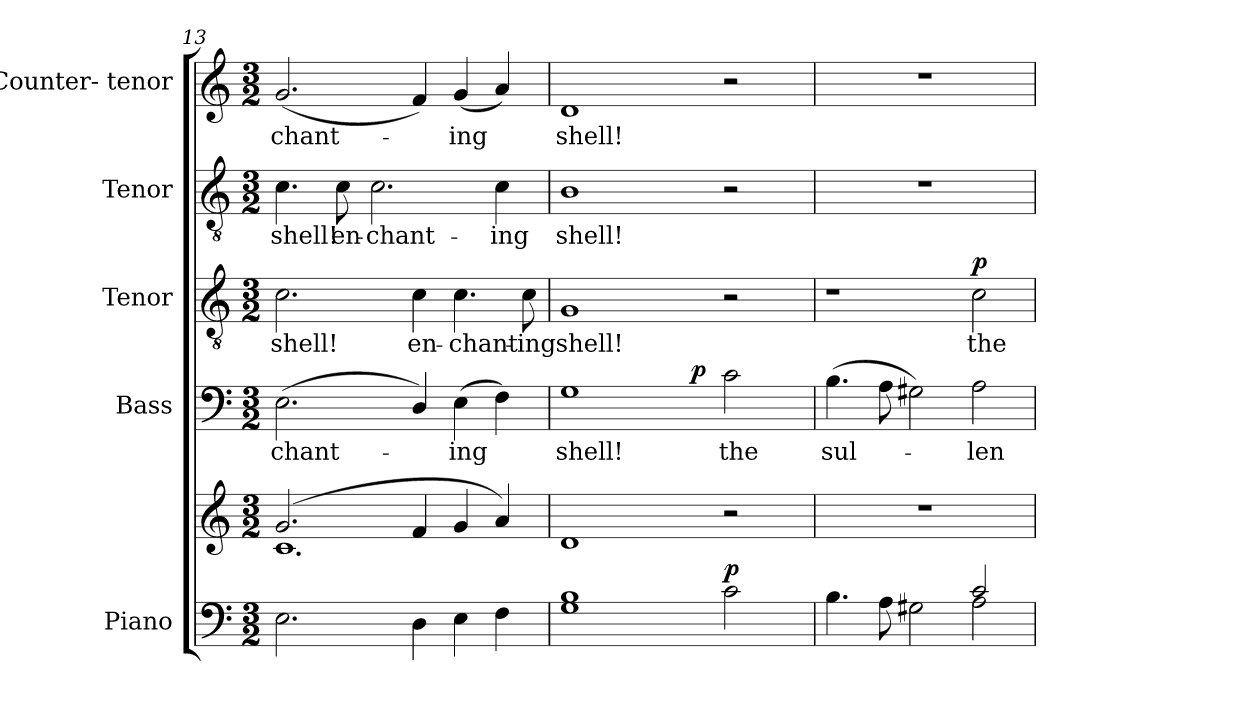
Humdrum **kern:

**kern	**kern	**dynam	**kern	**text	**dynam	**kern	**text	**dynam	**kern	**text	**kern	**text
*part5	*part5	*part5	*part4	*part4	*part4	*part3	*part3	*part3	*part2	*part2	*part1	*part1
*staff6	*staff5	*staff5/6	*staff4	*staff4	*staff4	*staff3	*staff3	*staff3	*staff2	*staff2	*staff1	*staff1
*I"Piano	*	*	*I"Bass	*	*	*I"Tenor	*	*	*I"Tenor	*	*I"Counter- tenor	*
*I'Pno.	*	*	*I'B.	*	*	*I'T.	*	*	*I'T.	*	*	*
*clefF4	*clefG2	*	*clefF4	*	*	*clefGv2	*	*	*clefGv2	*	*clefG2	*
*	*	*	*	*	*	*ITrd7c12	*	*	*ITrd7c12	*	*	*
*k[]	*k[]	*	*k[]	*	*	*k[]	*	*	*k[]	*	*k[]	*
*C:	*C:	*	*C:	*	*	*C:	*	*	*C:	*	*C:	*
*M3/2	*M3/2	*	*M3/2	*	*	*M3/2	*	*	*M3/2	*	*M3/2	*
=13	=13	=13	=13	=13	=13	=13	=13	=13	=13	=13	=13	=13
*	*^	*	*	*	*	*	*	*	*	*	*	*
!	!	!	!	!	!LO:LY:b:color=#000000	!	!	!	!	!	!	!	!
!	!	!	!	!	!	!	!	!LO:LY:b:color=#000000	!	!	!	!	!
!	!	!	!	!	!	!	!	!	!	!	!LO:LY:b:color=#000000	!	!
!	!	!	!	!	!	!	!	!	!	!	!	!	!LO:LY:b:color=#000000
2.Ei\	(2.gi/	1.ci	.	(2.Ei\	-chant-	.	2.Ci\	shell!	.	4.Ci\	shell!	(2.gi/	-chant-
!	!	!	!	!	!	!	!	!	!	!	!LO:LY:b:color=#000000	!	!
.	.	.	.	.	.	.	.	.	.	8Ci\	en-	.	.
!	!	!	!	!	!	!	!	!	!	!	!LO:LY:b:color=#000000	!	!
.	.	.	.	.	.	.	.	.	.	2.Ci\	-chant-	.	.
!	!	!	!	!	!	!	!	!LO:LY:b:color=#000000	!	!	!	!	!
4Di\	4fi/	.	.	4Di/)	.	.	4Ci\	en-	.	.	.	4fi/)	.
!	!	!	!	!	!LO:LY:b:color=#000000	!	!	!	!	!	!	!	!
!	!	!	!	!	!	!	!	!LO:LY:b:color=#000000	!	!	!	!	!
!	!	!	!	!	!	!	!	!	!	!	!	!	!LO:LY:b:color=#000000
4Ei\	4gi/	.	.	(4Ei\	-ing	.	4.Ci\	-chant-	.	.	.	(4gi/	-ing
!	!	!	!	!	!	!	!	!	!	!	!LO:LY:b:color=#000000	!	!
4Fi\	4ai/)	.	.	4Fi\)	.	.	.	.	.	4Ci\	-ing	4ai/)	.
!	!	!	!	!	!	!	!	!LO:LY:b:color=#000000	!	!	!	!	!
.	.	.	.	.	.	.	8Ci\	-ing	.	.	.	.	.
*	*v	*v	*	*	*	*	*	*	*	*	*	*	*
=14	=14	=14	=14	=14	=14	=14	=14	=14	=14	=14	=14	=14
!	!	!	!	!LO:LY:b:color=#000000	!	!	!	!	!	!	!	!
!	!	!	!	!	!	!	!LO:LY:b:color=#000000	!	!	!	!	!
!	!	!	!	!	!	!	!	!	!	!LO:LY:b:color=#000000	!	!
!	!	!	!	!	!	!	!	!	!	!	!	!LO:LY:b:color=#000000
*	*	*	*^	*	*	*	*	*	*	*	*	*
1Gi 1Bi	1di	.	1Gi	2ryy	shell!	.	1GGi	shell!	.	1BBi	shell!	1di	shell!
.	.	.	.	4ryy	.	.	.	.	.	.	.	.	.
.	.	.	.	16ryy	.	.	.	.	.	.	.	.	.
.	.	.	.	64ryy	.	.	.	.	.	.	.	.	.
.	.	.	.	2ryy	.	p	.	.	.	.	.	.	.
!	!	!	!	!	!LO:LY:b:color=#000000	!	!	!	!	!	!	!	!
2ci\	2r	p	2ci\	.	the	.	2r	.	.	2r	.	2r	.
.	.	.	.	8ryy	.	.	.	.	.	.	.	.	.
.	.	.	.	32.ryy	.	.	.	.	.	.	.	.	.
!!LO:LB:g=z
=15	=15	=15	=15	=15	=15	=15	=15	=15	=15	=15	=15	=15	=15
*^	*	*	*	*	*	*	*	*	*	*	*	*	*
!	!	!LO:N:vis=1	!	!	!	!	!	!	!	!	!	!	!	!
*	*	*	*	*v	*v	*	*	*	*	*	*	*	*	*
*	*	*	*	*^	*	*	*	*	*	*	*	*	*
!	!	!	!	!	!	!LO:LY:b:color=#000000	!	!	!	!	!LO:N:vis=1	!	!LO:N:vis=1	!
*	*	*	*	*v	*v	*	*	*	*	*	*	*	*	*
1ryy	4.Bi\	1.r	.	(4.Bi\	sul-	.	1r	.	.	1.r	.	1.r	.
.	8Ai\	.	.	8Ai\	.	.	.	.	.	.	.	.	.
.	2G#Xi\	.	.	2G#Xi\)	.	.	.	.	.	.	.	.	.
!	!	!	!	!	!LO:LY:b:color=#000000	!	!	!	!	!	!	!	!
!	!	!	!	!	!	!	!	!LO:LY:b:color=#000000	!	!	!	!	!
2ci/	2Ai\	.	.	2Ai\	-len	.	2Ci\	the	p	.	.	.	.
*v	*v	*	*	*	*	*	*	*	*	*	*	*	*
=	=	=	=	=	=	=	=	=	=	=	=	=
*-	*-	*-	*-	*-	*-	*-	*-	*-	*-	*-	*-	*-
